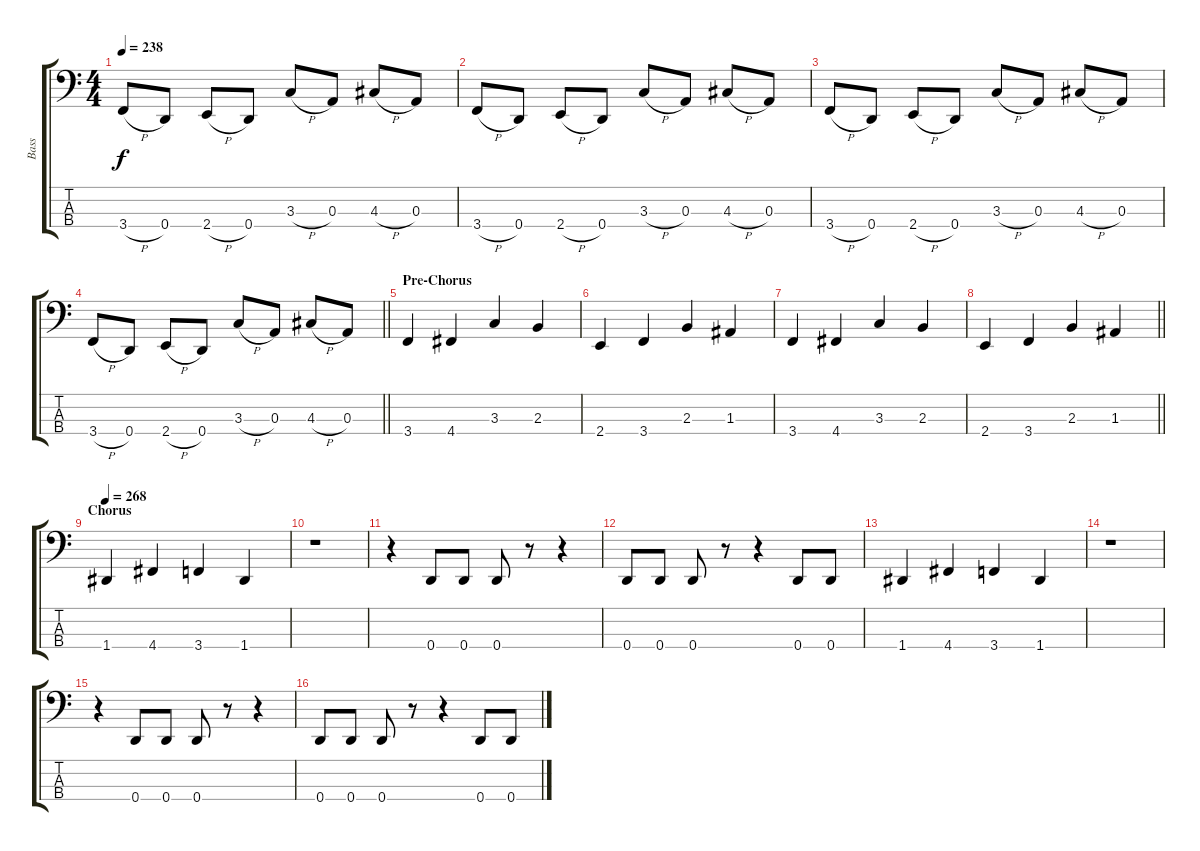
\track ("Bass" "Bass") {instrument electricbasspick}
\staff {score tabs}
\tuning (G2 D2 A1 D1) {hide}
\ts (4 4)
\tempo 238
\clef f4
\ks c
3.4{h}.8{dy f} 0.4.8 2.4{h}.8 0.4.8 3.3{h}.8 0.3.8 4.3{h}.8 0.3.8 |
3.4{h}.8 0.4.8 2.4{h}.8 0.4.8 3.3{h}.8 0.3.8 4.3{h}.8 0.3.8 |
3.4{h}.8 0.4.8 2.4{h}.8 0.4.8 3.3{h}.8 0.3.8 4.3{h}.8 0.3.8 |
\barLineRight lightlight
3.4{h}.8 0.4.8 2.4{h}.8 0.4.8 3.3{h}.8 0.3.8 4.3{h}.8 0.3.8 |
\section ("" "Pre-Chorus")
3.4.4 4.4.4 3.3.4 2.3.4 |
2.4.4 3.4.4 2.3.4 1.3.4 |
3.4.4 4.4.4 3.3.4 2.3.4 |
\barLineRight lightlight
2.4.4 3.4.4 2.3.4 1.3.4 |
\section ("" "Chorus")
\tempo 268
1.4.4 4.4.4 3.4.4 1.4.4 |
r.1 |
r.4 0.4.8 0.4.8 0.4.8 r.8 r.4 |
0.4.8 0.4.8 0.4.8 r.8 r.4 0.4.8 0.4.8 |
1.4.4 4.4.4 3.4.4 1.4.4 |
r.1 |
r.4 0.4.8 0.4.8 0.4.8 r.8 r.4 |
0.4.8 0.4.8 0.4.8 r.8 r.4 0.4.8 0.4.8
